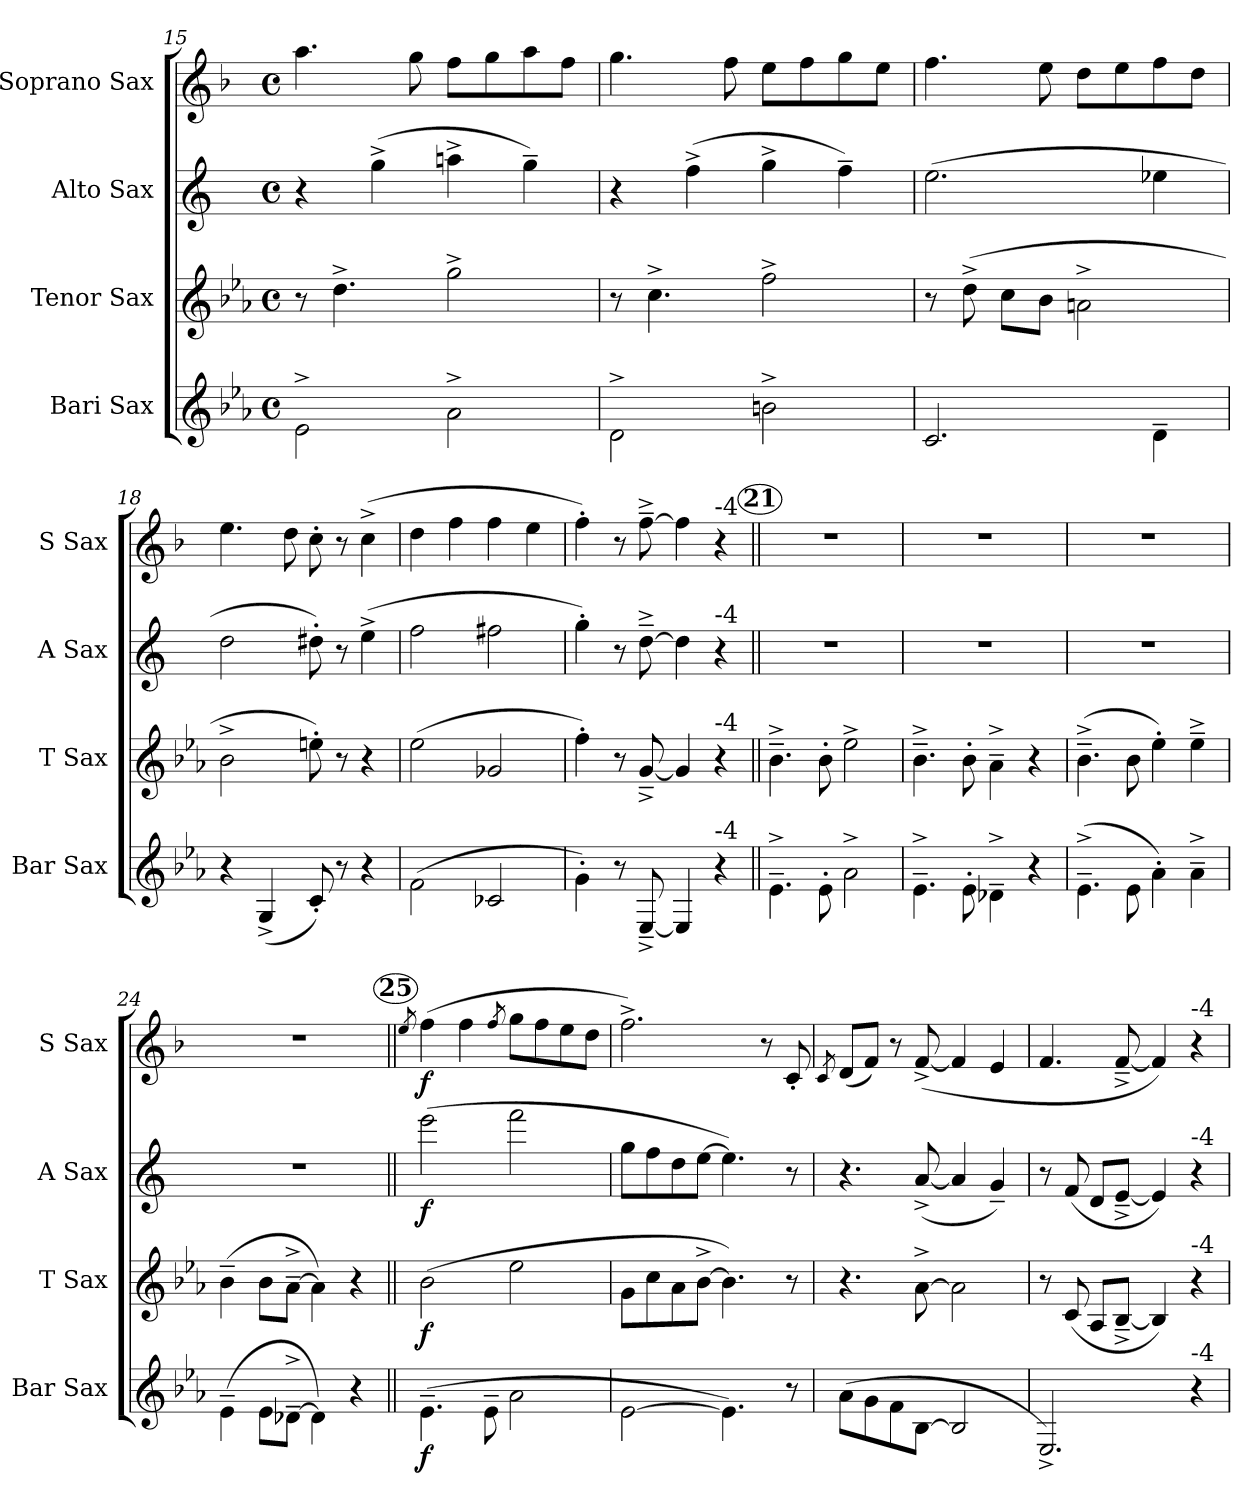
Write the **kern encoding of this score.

**kern	**dynam	**kern	**dynam	**kern	**dynam	**kern	**dynam
*part4	*part4	*part3	*part3	*part2	*part2	*part1	*part1
*staff4	*staff4	*staff3	*staff3	*staff2	*staff2	*staff1	*staff1
*I"Bari Sax	*	*I"Tenor Sax	*	*I"Alto Sax	*	*I"Soprano Sax	*
*I'Bar Sax	*	*I'T Sax	*	*I'A Sax	*	*I'S Sax	*
*clefG2	*	*clefG2	*	*clefG2	*	*clefG2	*
*ITrd12c21	*	*ITrd8c14	*	*ITrd5c9	*	*ITrd1c2	*
*k[b-e-a-]	*	*k[b-e-a-]	*	*k[b-e-a-]	*	*k[b-e-a-]	*
*E-:	*	*E-:	*	*E-:	*	*E-:	*
*M4/4	*	*M4/4	*	*M4/4	*	*M4/4	*
*met(c)	*	*met(c)	*	*met(c)	*	*met(c)	*
=15	=15	=15	=15	=15	=15	=15	=15
2E-^>\	.	8r	.	4r	.	4.gg\	.
.	.	4.d^>\	.	.	.	.	.
.	.	.	.	(>4b-^>\	.	.	.
.	.	.	.	.	.	8ff\	.
2A-^>\	.	2g^>\	.	4ccn^>\	.	8ee-\L	.
.	.	.	.	.	.	8ff\	.
.	.	.	.	4b-~>\)	.	8gg\	.
.	.	.	.	.	.	8ee-\J	.
=16	=16	=16	=16	=16	=16	=16	=16
2D^>\	.	8r	.	4r	.	4.ff\	.
.	.	4.c^>\	.	.	.	.	.
.	.	.	.	(>4a-^>\	.	.	.
.	.	.	.	.	.	8ee-\	.
2Bn^>\	.	2f^>\	.	4b-^>\	.	8dd\L	.
.	.	.	.	.	.	8ee-\	.
.	.	.	.	4a-~>\)	.	8ff\	.
.	.	.	.	.	.	8dd\J	.
=17	=17	=17	=17	=17	=17	=17	=17
2.C/	.	8r	.	(>2.g\	.	4.ee-\	.
.	.	(>8d^>\	.	.	.	.	.
.	.	8c\L	.	.	.	.	.
.	.	8B-\J	.	.	.	8dd\	.
.	.	2An^>\	.	.	.	8cc\L	.
.	.	.	.	.	.	8dd\	.
4D~>\	.	.	.	4g-X\	.	8ee-\	.
.	.	.	.	.	.	8cc\J	.
=18	=18	=18	=18	=18	=18	=18	=18
4r	.	2B-^>\	.	2f\	.	4.dd\	.
(<4GG^</	.	.	.	.	.	.	.
.	.	.	.	.	.	8cc\	.
8C'</)	.	8en'>\)	.	8f#X'>\)	.	8b-'>\	.
8r	.	8r	.	8r	.	8r	.
4r	.	4r	.	(>4g^>\	.	(>4b-^>\	.
=19	=19	=19	=19	=19	=19	=19	=19
(>2F\	.	(>2e-i\	.	2a-\	.	4cc\	.
.	.	.	.	.	.	4ee-\	.
2C-X/	.	2G-X/	.	2an\	.	4ee-\	.
.	.	.	.	.	.	4dd\	.
=20	=20	=20	=20	=20	=20	=20	=20
4G'>\)	.	4f'>\)	.	4b-'>\)	.	4ee-'>\)	.
8r	.	8r	.	8r	.	8r	.
[8EE-^<~</	.	[8G^<~</	.	[8f^>~>\	.	[8ee-^>~>\	.
4EE-/]	.	4G/]	.	4f\]	.	4ee-\]	.
!	!	!	!	!	!	!LO:TX:a:t=-4	!
!	!	!	!	!LO:TX:a:t=-4	!	!	!
!	!	!LO:TX:a:t=-4	!	!	!	!	!
!LO:TX:a:t=-4	!	!	!	!	!	!	!
4r	.	4r	.	4r	.	4r	.
!!LO:LB:g=z
!!LO:REH:place=s1:a:enc=circle:fs=12:t=21
=21||	=21||	=21||	=21||	=21||	=21||	=21||	=21||
4.E-^>~>\	.	4.B-^>~>\	.	1r	.	1r	.
8E-'>\	.	8B-'>\	.	.	.	.	.
2A-^>\	.	2e-^>\	.	.	.	.	.
=22	=22	=22	=22	=22	=22	=22	=22
4.E-^>~>\	.	4.B-^>~>\	.	1r	.	1r	.
8E-'>\	.	8B-'>\	.	.	.	.	.
4D-X^>~>\	.	4A-^>~>\	.	.	.	.	.
4r	.	4r	.	.	.	.	.
=23	=23	=23	=23	=23	=23	=23	=23
(>4.E-^>~>\	.	(>4.B-^>~>\	.	1r	.	1r	.
8E-\	.	8B-\	.	.	.	.	.
4A-'>\)	.	4e-'>\)	.	.	.	.	.
4A-^>~>\	.	4e-^>~>\	.	.	.	.	.
=24	=24	=24	=24	=24	=24	=24	=24
(>4E-~>\	.	(>4B-~>\	.	1r	.	1r	.
8E-\L	.	8B-\L	.	.	.	.	.
[8D-X^>~>\J	.	[8A-^>~>\J	.	.	.	.	.
4D-\])	.	4A-\])	.	.	.	.	.
4r	.	4r	.	.	.	.	.
!!LO:REH:place=s1:a:enc=circle:fs=12:t=25
=25||	=25||	=25||	=25||	=25||	=25||	=25||	=25||
.	.	.	.	.	.	8qdd/	.
!	!LO:DY:b	!	!LO:DY:b	!	!LO:DY:b	!	!LO:DY:b
(>4.E-~>\	f	(>2B-\	f	(>2gg\	f	(>4ee-\	f
.	.	.	.	.	.	4ee-\	.
8E-~>\	.	.	.	.	.	.	.
.	.	.	.	.	.	8qee-/	.
2A-\	.	2e-\	.	2aa-\	.	8ff\L	.
.	.	.	.	.	.	8ee-\	.
.	.	.	.	.	.	8dd\	.
.	.	.	.	.	.	8cc\J	.
=26	=26	=26	=26	=26	=26	=26	=26
[2E-\	.	8G\L	.	8b-\L	.	2.ee-^>\)	.
.	.	8c\	.	8a-\	.	.	.
.	.	8A-\	.	8f\	.	.	.
.	.	[8B-^>\J	.	[8g\J	.	.	.
4.E-\])	.	4.B-\])	.	4.g\])	.	.	.
.	.	.	.	.	.	8r	.
8r	.	8r	.	8r	.	8B-'</	.
=27	=27	=27	=27	=27	=27	=27	=27
.	.	.	.	.	.	8qB-/	.
(>8A-\L	.	4.r	.	4.r	.	(<8c/L	.
8G\	.	.	.	.	.	8e-/J)	.
8F\	.	.	.	.	.	8r	.
[8BB-\J	.	[8A-^>\	.	(>[8c^</	.	([8e-^</	.
2BB-/]	.	2A-\]	.	4c/]	.	4e-/]	.
.	.	.	.	4B-~</)	.	4d/	.
=28	=28	=28	=28	=28	=28	=28	=28
2.EE-^</)	.	8r	.	8r	.	4.e-/	.
.	.	(8C/	.	(8A-/	.	.	.
.	.	8AA-/L	.	8F/L	.	.	.
.	.	[8BB-^<~</J	.	[8G^<~</J	.	[8e-^<~</	.
.	.	4BB-/])	.	4G/])	.	4e-/])	.
!	!	!	!	!	!	!LO:TX:a:t=-4	!
!	!	!	!	!LO:TX:a:t=-4	!	!	!
!	!	!LO:TX:a:t=-4	!	!	!	!	!
!LO:TX:a:t=-4	!	!	!	!	!	!	!
4r	.	4r	.	4r	.	4r	.
=	=	=	=	=	=	=	=
*-	*-	*-	*-	*-	*-	*-	*-
